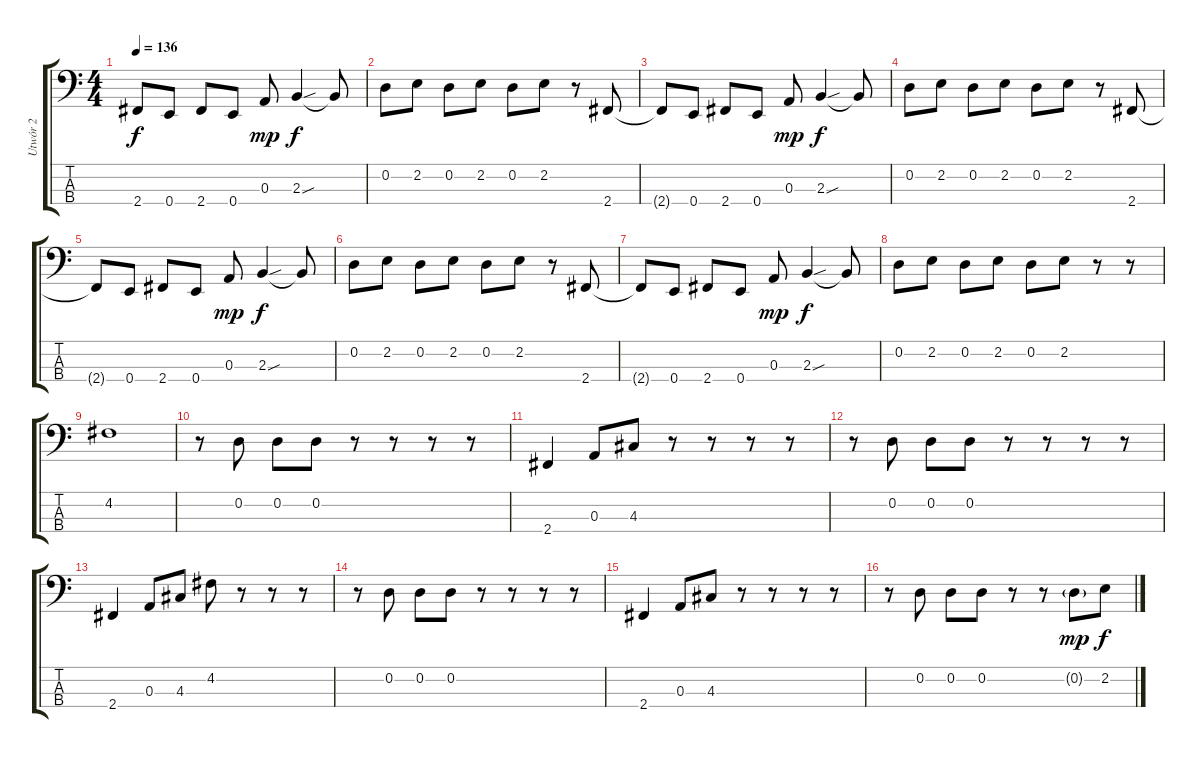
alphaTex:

\track ("Utwór 2" "Utwór 2") {instrument electricbassfinger}
\staff {score tabs}
\tuning (G2 D2 A1 E1) {hide}
\ts (4 4)
\tempo 136
\clef f4
\ks c
2.4{t}.8{dy f} 0.4.8 2.4.8 0.4.8 0.3.8{dy mp} 2.3{sou}.4{dy f} 2.3{t}.8 |
0.2.8 2.2.8 0.2.8 2.2.8 0.2.8 2.2.8 r.8 2.4.8 |
2.4{t}.8 0.4.8 2.4.8 0.4.8 0.3.8{dy mp} 2.3{sou}.4{dy f} 2.3{t}.8 |
0.2.8 2.2.8 0.2.8 2.2.8 0.2.8 2.2.8 r.8 2.4.8 |
2.4{t}.8 0.4.8 2.4.8 0.4.8 0.3.8{dy mp} 2.3{sou}.4{dy f} 2.3{t}.8 |
0.2.8 2.2.8 0.2.8 2.2.8 0.2.8 2.2.8 r.8 2.4.8 |
2.4{t}.8 0.4.8 2.4.8 0.4.8 0.3.8{dy mp} 2.3{sou}.4{dy f} 2.3{t}.8 |
0.2.8 2.2.8 0.2.8 2.2.8 0.2.8 2.2.8 r.8 r.8 |
4.2.1 |
r.8 0.2.8 0.2.8 0.2.8 r.8 r.8 r.8 r.8 |
2.4.4 0.3.8 4.3.8 r.8 r.8 r.8 r.8 |
r.8 0.2.8 0.2.8 0.2.8 r.8 r.8 r.8 r.8 |
2.4.4 0.3.8 4.3.8 4.2.8 r.8 r.8 r.8 |
r.8 0.2.8 0.2.8 0.2.8 r.8 r.8 r.8 r.8 |
2.4.4 0.3.8 4.3.8 r.8 r.8 r.8 r.8 |
r.8 0.2.8 0.2.8 0.2.8 r.8 r.8 0.2{g}.8{dy mp} 2.2{ss}.8{dy f}
